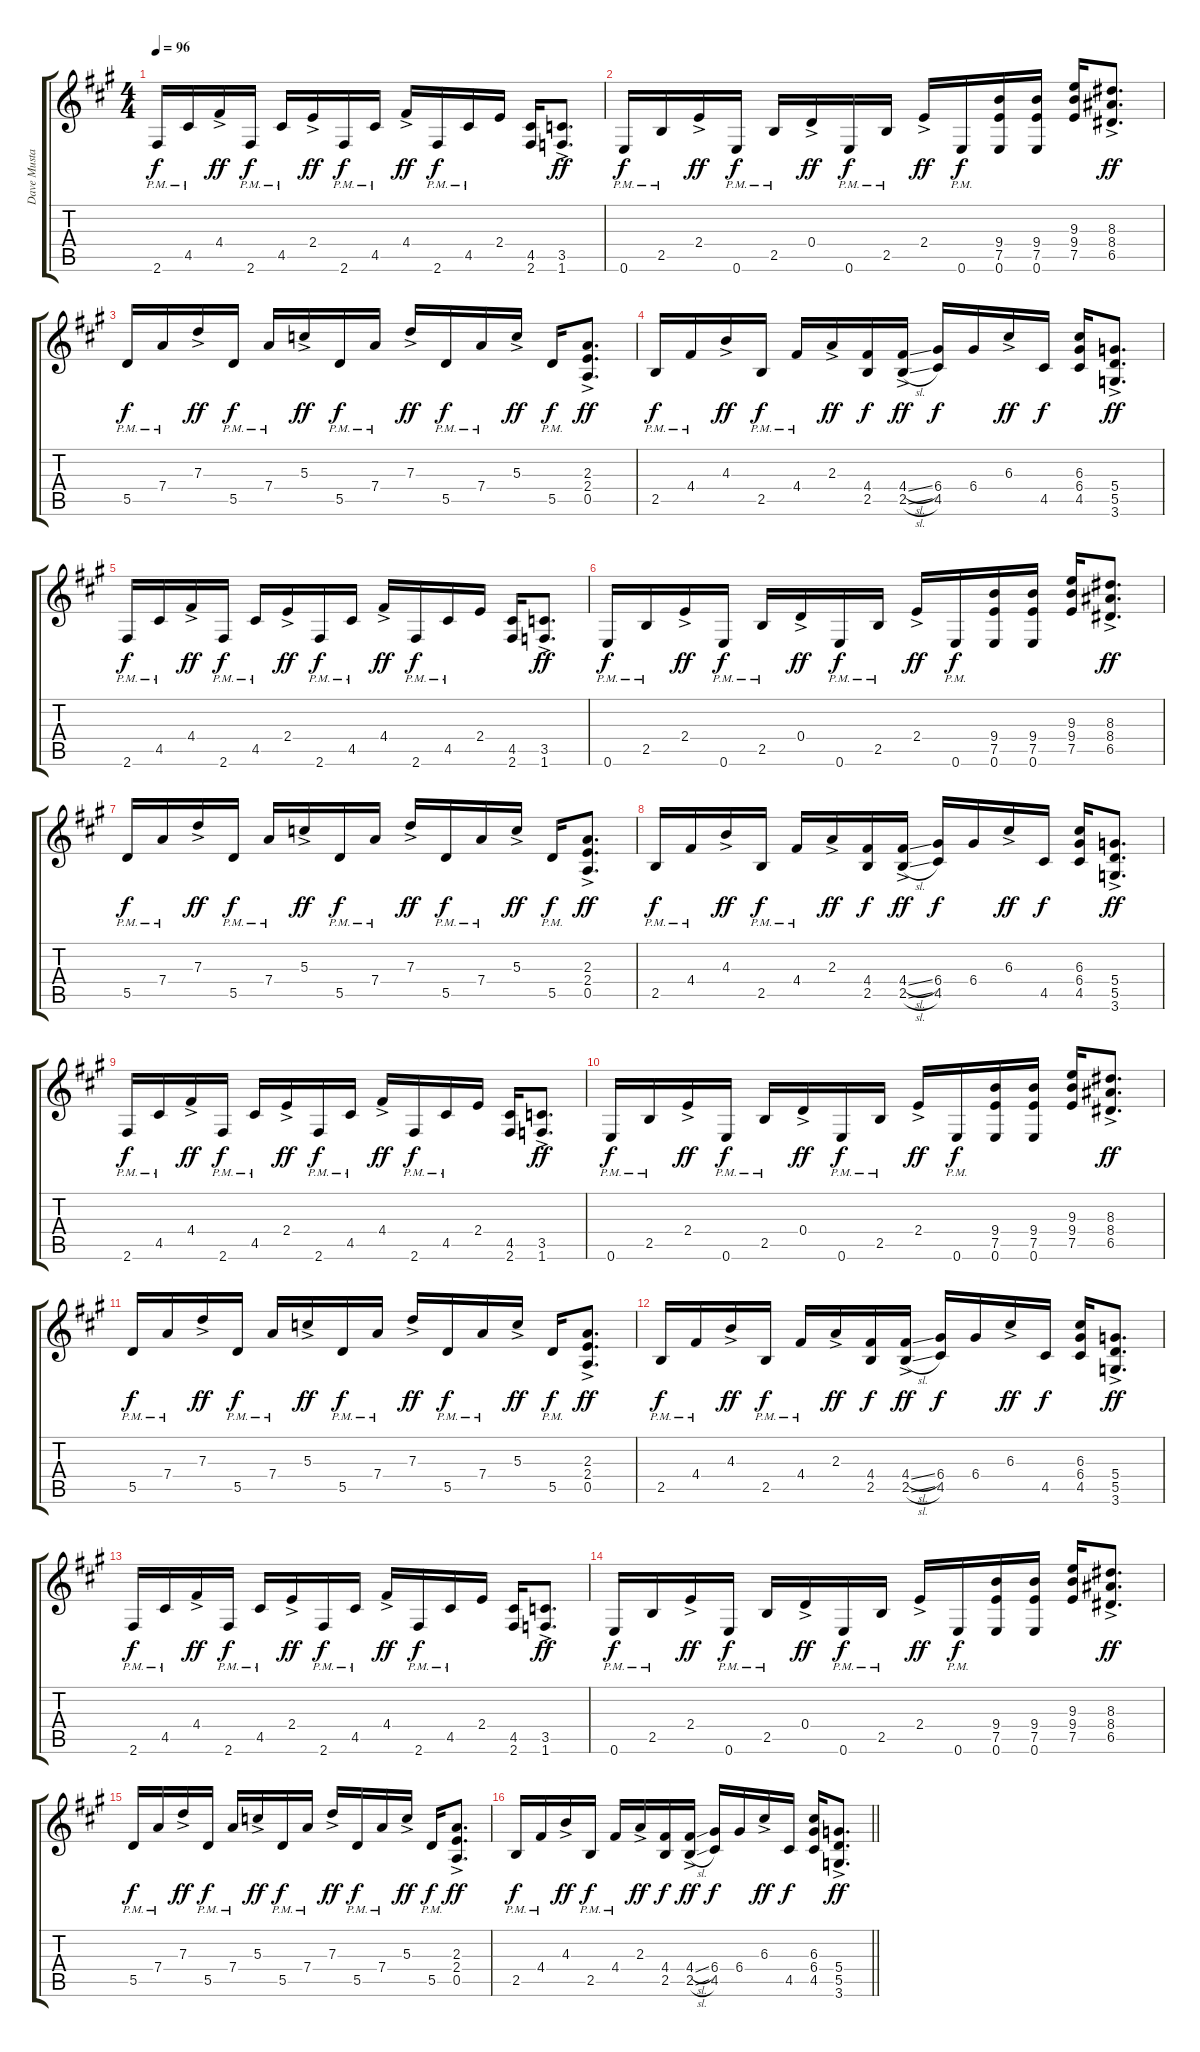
\track ("Dave Mustaine" "Dave Musta") {instrument distortionguitar}
\staff {score tabs}
\tuning (E4 B3 G3 D3 A2 E2) {hide}
\ts (4 4)
\tempo 96
\clef g2
\ks f#minor
2.6{pm}.16{dy f} 4.5{pm}.16 4.4{ac}.16{dy ff} 2.6{pm}.16{dy f} 4.5{pm}.16 2.4{ac}.16{dy ff} 2.6{pm}.16{dy f} 4.5{pm}.16 4.4{ac}.16{dy ff} 2.6{pm}.16{dy f} 4.5{pm}.16 2.4.16 (4.5 2.6).16 (3.5{ac} 1.6{ac}).8{d dy ff} |
0.6{pm}.16{dy f} 2.5{pm}.16 2.4{ac}.16{dy ff} 0.6{pm}.16{dy f} 2.5{pm}.16 0.4{ac}.16{dy ff} 0.6{pm}.16{dy f} 2.5{pm}.16 2.4{ac}.16{dy ff} 0.6{pm}.16{dy f} (9.4 7.5 0.6).16 (9.4 7.5 0.6).16 (9.3 9.4 7.5).16 (8.3{ac} 8.4{ac} 6.5{ac}).8{d dy ff} |
5.5{pm}.16{dy f} 7.4{pm}.16 7.3{ac}.16{dy ff} 5.5{pm}.16{dy f} 7.4{pm}.16 5.3{ac}.16{dy ff} 5.5{pm}.16{dy f} 7.4{pm}.16 7.3{ac}.16{dy ff} 5.5{pm}.16{dy f} 7.4{pm}.16 5.3{ac}.16{dy ff} 5.5{pm}.16{dy f} (2.3{ac} 2.4{ac} 0.5{ac}).8{d dy ff} |
2.5{pm}.16{dy f} 4.4{pm}.16 4.3{ac}.16{dy ff} 2.5{pm}.16{dy f} 4.4{pm}.16 2.3{ac}.16{dy ff} (4.4 2.5).16{dy f} (4.4{sl ac} 2.5{sl ac}).16{dy ff} (6.4 4.5).16{dy f} 6.4.16 6.3{ac}.16{dy ff} 4.5.16{dy f} (6.3 6.4 4.5).16 (5.4{ac} 5.5{ac} 3.6{ac}).8{d dy ff} |
2.6{pm}.16{dy f} 4.5{pm}.16 4.4{ac}.16{dy ff} 2.6{pm}.16{dy f} 4.5{pm}.16 2.4{ac}.16{dy ff} 2.6{pm}.16{dy f} 4.5{pm}.16 4.4{ac}.16{dy ff} 2.6{pm}.16{dy f} 4.5{pm}.16 2.4.16 (4.5 2.6).16 (3.5{ac} 1.6{ac}).8{d dy ff} |
0.6{pm}.16{dy f} 2.5{pm}.16 2.4{ac}.16{dy ff} 0.6{pm}.16{dy f} 2.5{pm}.16 0.4{ac}.16{dy ff} 0.6{pm}.16{dy f} 2.5{pm}.16 2.4{ac}.16{dy ff} 0.6{pm}.16{dy f} (9.4 7.5 0.6).16 (9.4 7.5 0.6).16 (9.3 9.4 7.5).16 (8.3{ac} 8.4{ac} 6.5{ac}).8{d dy ff} |
5.5{pm}.16{dy f} 7.4{pm}.16 7.3{ac}.16{dy ff} 5.5{pm}.16{dy f} 7.4{pm}.16 5.3{ac}.16{dy ff} 5.5{pm}.16{dy f} 7.4{pm}.16 7.3{ac}.16{dy ff} 5.5{pm}.16{dy f} 7.4{pm}.16 5.3{ac}.16{dy ff} 5.5{pm}.16{dy f} (2.3{ac} 2.4{ac} 0.5{ac}).8{d dy ff} |
2.5{pm}.16{dy f} 4.4{pm}.16 4.3{ac}.16{dy ff} 2.5{pm}.16{dy f} 4.4{pm}.16 2.3{ac}.16{dy ff} (4.4 2.5).16{dy f} (4.4{sl ac} 2.5{sl ac}).16{dy ff} (6.4 4.5).16{dy f} 6.4.16 6.3{ac}.16{dy ff} 4.5.16{dy f} (6.3 6.4 4.5).16 (5.4{ac} 5.5{ac} 3.6{ac}).8{d dy ff} |
2.6{pm}.16{dy f} 4.5{pm}.16 4.4{ac}.16{dy ff} 2.6{pm}.16{dy f} 4.5{pm}.16 2.4{ac}.16{dy ff} 2.6{pm}.16{dy f} 4.5{pm}.16 4.4{ac}.16{dy ff} 2.6{pm}.16{dy f} 4.5{pm}.16 2.4.16 (4.5 2.6).16 (3.5{ac} 1.6{ac}).8{d dy ff} |
0.6{pm}.16{dy f} 2.5{pm}.16 2.4{ac}.16{dy ff} 0.6{pm}.16{dy f} 2.5{pm}.16 0.4{ac}.16{dy ff} 0.6{pm}.16{dy f} 2.5{pm}.16 2.4{ac}.16{dy ff} 0.6{pm}.16{dy f} (9.4 7.5 0.6).16 (9.4 7.5 0.6).16 (9.3 9.4 7.5).16 (8.3{ac} 8.4{ac} 6.5{ac}).8{d dy ff} |
5.5{pm}.16{dy f} 7.4{pm}.16 7.3{ac}.16{dy ff} 5.5{pm}.16{dy f} 7.4{pm}.16 5.3{ac}.16{dy ff} 5.5{pm}.16{dy f} 7.4{pm}.16 7.3{ac}.16{dy ff} 5.5{pm}.16{dy f} 7.4{pm}.16 5.3{ac}.16{dy ff} 5.5{pm}.16{dy f} (2.3{ac} 2.4{ac} 0.5{ac}).8{d dy ff} |
2.5{pm}.16{dy f} 4.4{pm}.16 4.3{ac}.16{dy ff} 2.5{pm}.16{dy f} 4.4{pm}.16 2.3{ac}.16{dy ff} (4.4 2.5).16{dy f} (4.4{sl ac} 2.5{sl ac}).16{dy ff} (6.4 4.5).16{dy f} 6.4.16 6.3{ac}.16{dy ff} 4.5.16{dy f} (6.3 6.4 4.5).16 (5.4{ac} 5.5{ac} 3.6{ac}).8{d dy ff} |
2.6{pm}.16{dy f} 4.5{pm}.16 4.4{ac}.16{dy ff} 2.6{pm}.16{dy f} 4.5{pm}.16 2.4{ac}.16{dy ff} 2.6{pm}.16{dy f} 4.5{pm}.16 4.4{ac}.16{dy ff} 2.6{pm}.16{dy f} 4.5{pm}.16 2.4.16 (4.5 2.6).16 (3.5{ac} 1.6{ac}).8{d dy ff} |
0.6{pm}.16{dy f} 2.5{pm}.16 2.4{ac}.16{dy ff} 0.6{pm}.16{dy f} 2.5{pm}.16 0.4{ac}.16{dy ff} 0.6{pm}.16{dy f} 2.5{pm}.16 2.4{ac}.16{dy ff} 0.6{pm}.16{dy f} (9.4 7.5 0.6).16 (9.4 7.5 0.6).16 (9.3 9.4 7.5).16 (8.3{ac} 8.4{ac} 6.5{ac}).8{d dy ff} |
5.5{pm}.16{dy f} 7.4{pm}.16 7.3{ac}.16{dy ff} 5.5{pm}.16{dy f} 7.4{pm}.16 5.3{ac}.16{dy ff} 5.5{pm}.16{dy f} 7.4{pm}.16 7.3{ac}.16{dy ff} 5.5{pm}.16{dy f} 7.4{pm}.16 5.3{ac}.16{dy ff} 5.5{pm}.16{dy f} (2.3{ac} 2.4{ac} 0.5{ac}).8{d dy ff} |
\barLineRight lightlight
2.5{pm}.16{dy f} 4.4{pm}.16 4.3{ac}.16{dy ff} 2.5{pm}.16{dy f} 4.4{pm}.16 2.3{ac}.16{dy ff} (4.4 2.5).16{dy f} (4.4{sl ac} 2.5{sl ac}).16{dy ff} (6.4 4.5).16{dy f} 6.4.16 6.3{ac}.16{dy ff} 4.5.16{dy f} (6.3 6.4 4.5).16 (5.4{ac} 5.5{ac} 3.6{ac}).8{d dy ff}
